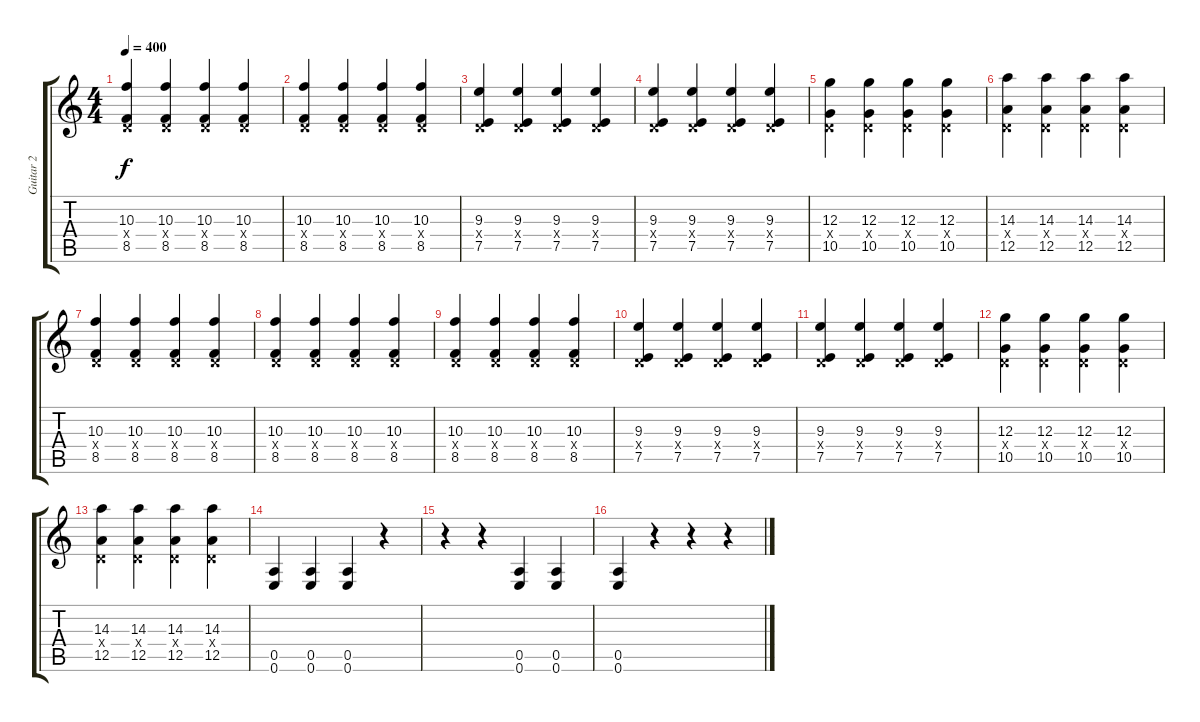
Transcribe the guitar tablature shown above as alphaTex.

\track ("Guitar 2" "Guitar 2") {instrument acousticguitarnylon}
\staff {score tabs}
\tuning (E4 B3 G3 D3 A2 E2) {hide}
\ts (4 4)
\tempo 400
\clef g2
\ks c
(10.3 0.4{x} 8.5).4{dy f} (10.3 0.4{x} 8.5).4 (10.3 0.4{x} 8.5).4 (10.3 0.4{x} 8.5).4 |
(10.3 0.4{x} 8.5).4 (10.3 0.4{x} 8.5).4 (10.3 0.4{x} 8.5).4 (10.3 0.4{x} 8.5).4 |
(9.3 0.4{x} 7.5).4 (9.3 0.4{x} 7.5).4 (9.3 0.4{x} 7.5).4 (9.3 0.4{x} 7.5).4 |
(9.3 0.4{x} 7.5).4 (9.3 0.4{x} 7.5).4 (9.3 0.4{x} 7.5).4 (9.3 0.4{x} 7.5).4 |
(12.3 0.4{x} 10.5).4 (12.3 0.4{x} 10.5).4 (12.3 0.4{x} 10.5).4 (12.3 0.4{x} 10.5).4 |
(14.3 0.4{x} 12.5).4 (14.3 0.4{x} 12.5).4 (14.3 0.4{x} 12.5).4 (14.3 0.4{x} 12.5).4 |
(10.3 0.4{x} 8.5).4 (10.3 0.4{x} 8.5).4 (10.3 0.4{x} 8.5).4 (10.3 0.4{x} 8.5).4 |
(10.3 0.4{x} 8.5).4 (10.3 0.4{x} 8.5).4 (10.3 0.4{x} 8.5).4 (10.3 0.4{x} 8.5).4 |
(10.3 0.4{x} 8.5).4 (10.3 0.4{x} 8.5).4 (10.3 0.4{x} 8.5).4 (10.3 0.4{x} 8.5).4 |
(9.3 0.4{x} 7.5).4 (9.3 0.4{x} 7.5).4 (9.3 0.4{x} 7.5).4 (9.3 0.4{x} 7.5).4 |
(9.3 0.4{x} 7.5).4 (9.3 0.4{x} 7.5).4 (9.3 0.4{x} 7.5).4 (9.3 0.4{x} 7.5).4 |
(12.3 0.4{x} 10.5).4 (12.3 0.4{x} 10.5).4 (12.3 0.4{x} 10.5).4 (12.3 0.4{x} 10.5).4 |
(14.3 0.4{x} 12.5).4 (14.3 0.4{x} 12.5).4 (14.3 0.4{x} 12.5).4 (14.3 0.4{x} 12.5).4 |
(0.5 0.6).4 (0.5 0.6).4 (0.5 0.6).4 r.4 |
r.4 r.4 (0.5 0.6).4 (0.5 0.6).4 |
(0.5 0.6).4 r.4 r.4 r.4
